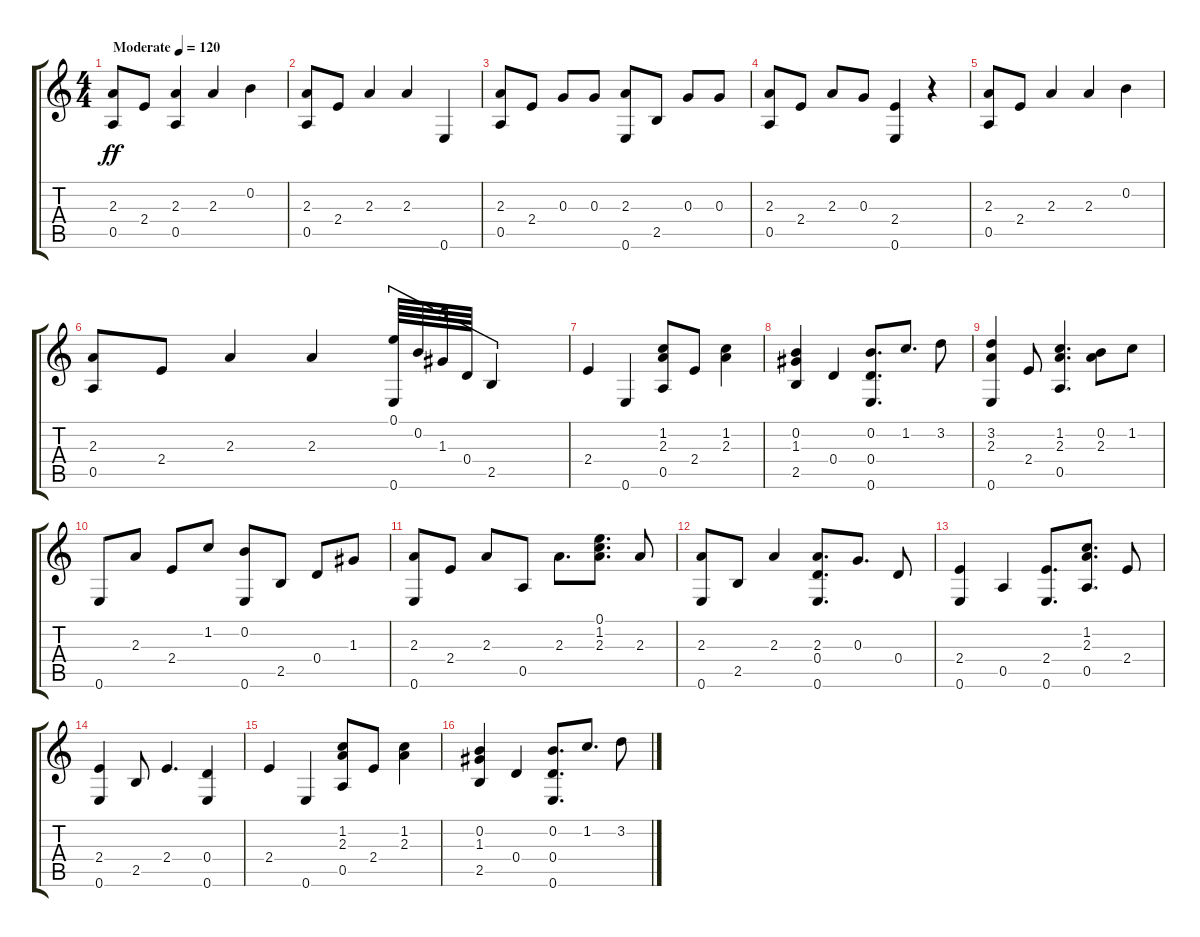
\track "" {instrument acousticguitarnylon}
\staff {score tabs}
\tuning (E4 B3 G3 D3 A2 E2) {hide}
\ts (4 4)
\tempo (120 "Moderate")
\clef g2
\ks c
(2.3 0.5).8{dy ff instrument acousticguitarnylon} 2.4.8 (2.3 0.5).4 2.3.4 0.2.4 |
(2.3 0.5).8 2.4.8 2.3.4 2.3.4 0.6.4 |
(2.3 0.5).8 2.4.8 0.3.8 0.3.8 (2.3 0.6).8 2.5.8 0.3.8 0.3.8 |
(2.3 0.5).8 2.4.8 2.3.8 0.3.8 (2.4 0.6).4 r.4 |
(2.3 0.5).8 2.4.8 2.3.4 2.3.4 0.2.4 |
(2.3 0.5).8 2.4.8 2.3.4 2.3.4 (0.1 0.6).64{tu (5 4)} 0.2.64{tu (5 4)} 1.3.64{tu (5 4)} 0.4.64{tu (5 4)} 2.5.4{tu (5 4)} |
2.4.4 0.6.4 (1.2 2.3 0.5).8 2.4.8 (1.2 2.3).4 |
(0.2 1.3 2.5).4 0.4.4 (0.2 0.4 0.6).8{d} 1.2.8{d} 3.2.8 |
(3.2 2.3 0.6).4 2.4.8 (1.2 2.3 0.5).4{d} (0.2 2.3).8 1.2.8 |
0.6.8 2.3.8 2.4.8 1.2.8 (0.2 0.6).8 2.5.8 0.4.8 1.3.8 |
(2.3 0.6).8 2.4.8 2.3.8 0.5.8 2.3.8{d} (0.1 1.2 2.3).8{d} 2.3.8 |
(2.3 0.6).8 2.5.8 2.3.4 (2.3 0.4 0.6).8{d} 0.3.8{d} 0.4.8 |
(2.4 0.6).4 0.5.4 (2.4 0.6).8{d} (1.2 2.3 0.5).8{d} 2.4.8 |
(2.4 0.6).4 2.5.8 2.4.4{d} (0.4 0.6).4 |
2.4.4 0.6.4 (1.2 2.3 0.5).8 2.4.8 (1.2 2.3).4 |
(0.2 1.3 2.5).4 0.4.4 (0.2 0.4 0.6).8{d} 1.2.8{d} 3.2.8
